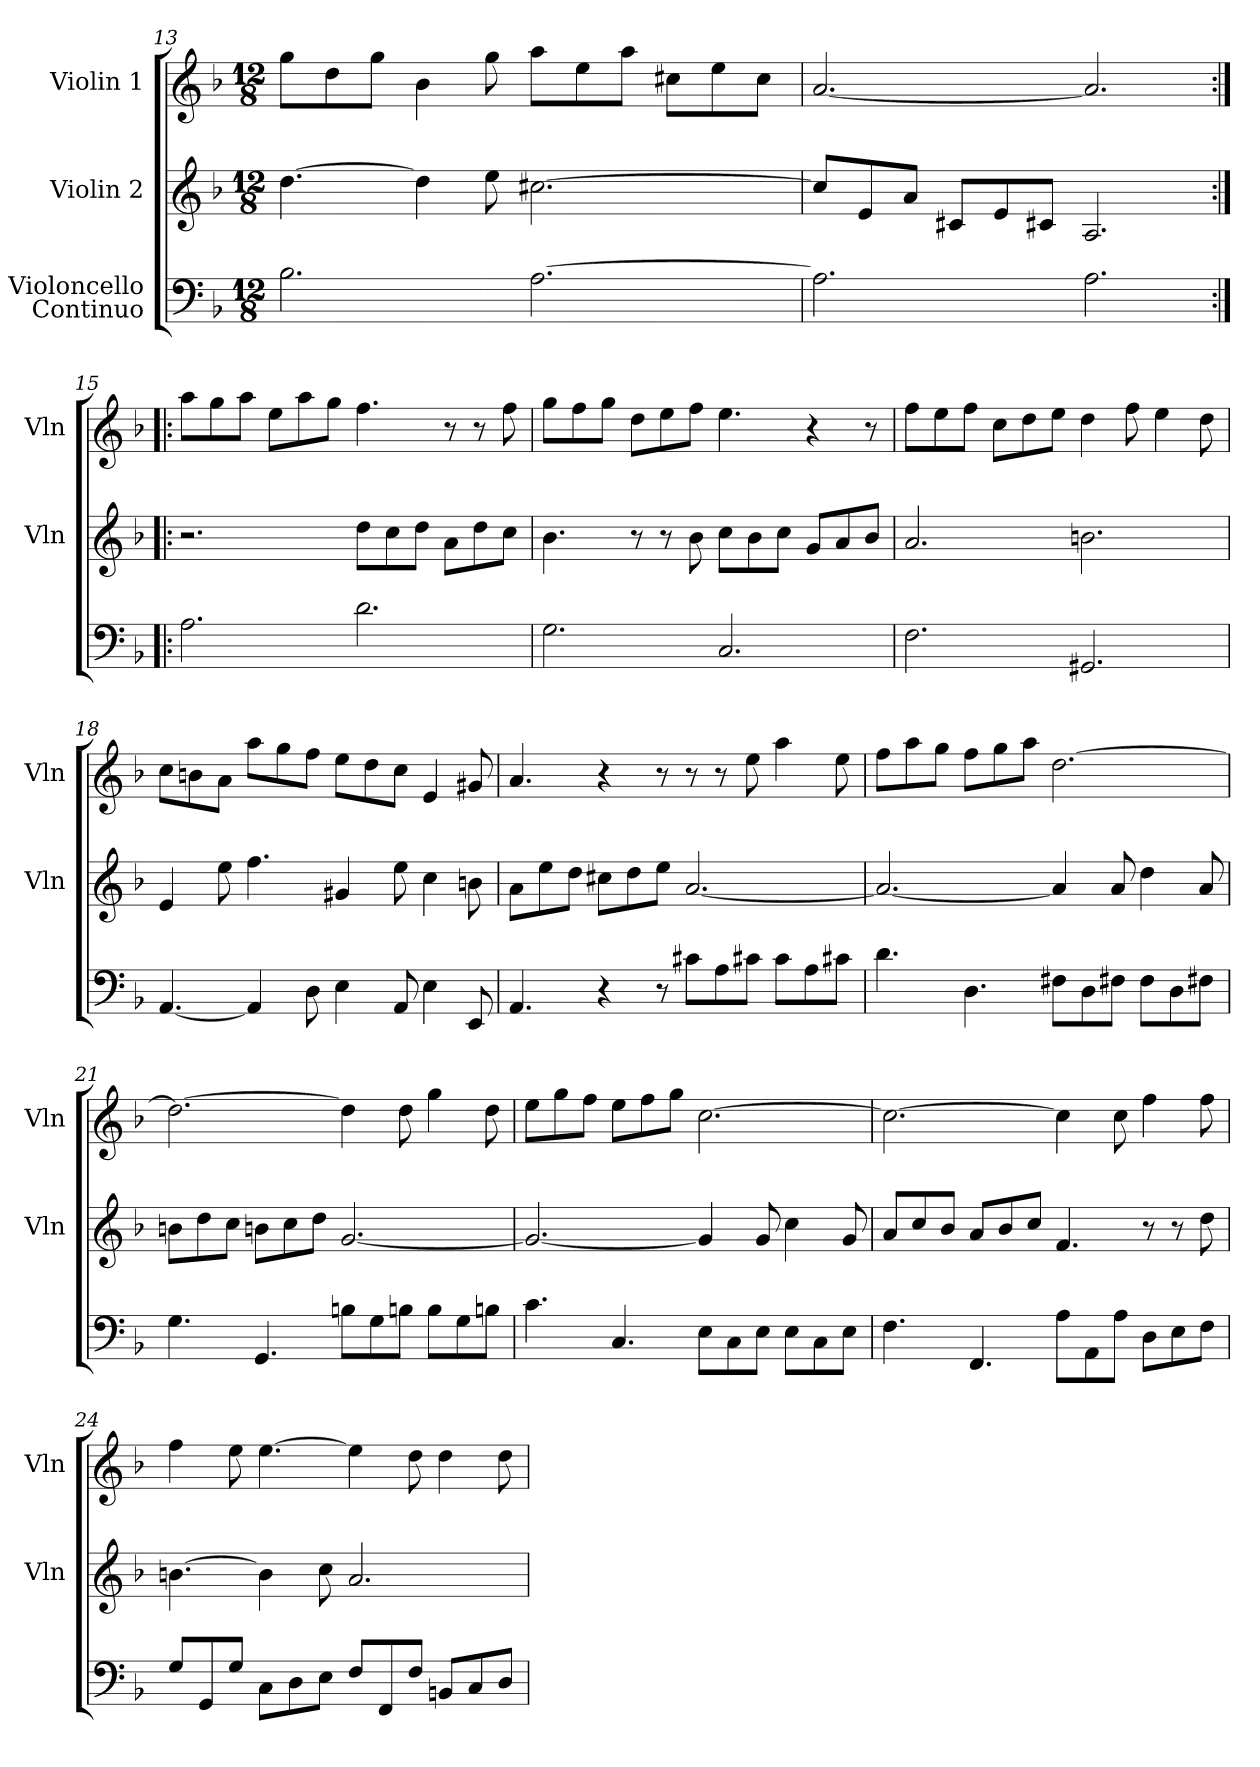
**kern	**kern	**kern
*part3	*part2	*part1
*staff3	*staff2	*staff1
*I"Violoncello\nContinuo	*I"Violin 2	*I"Violin 1
*	*I'Vln	*I'Vln
*clefF4	*clefG2	*clefG2
*k[b-]	*k[b-]	*k[b-]
*d:	*d:	*d:
*M12/8	*M12/8	*M12/8
=13	=13	=13
2.B-\	[4.dd\	8gg\L
.	.	8dd\
.	.	8gg\J
.	4dd\]	4b-\
.	8ee\	8gg\
[2.A\	[2.cc#X\	8aa\L
.	.	8ee\
.	.	8aa\J
.	.	8cc#X\L
.	.	8ee\
.	.	8cc#\J
=14	=14	=14
2.A\]	8cc#/L]	[2.a/
.	8e/	.
.	8a/J	.
.	8c#X/L	.
.	8e/	.
.	8c#X/J	.
2.A\	2.A/	2.a/]
=15:|!|:	=15:|!|:	=15:|!|:
2.A\	2.r	8aa\L
.	.	8gg\
.	.	8aa\J
.	.	8ee\L
.	.	8aa\
.	.	8gg\J
2.d\	8dd\L	4.ff\
.	8cc\	.
.	8dd\J	.
.	8a\L	8r
.	8dd\	8r
.	8cc\J	8ff\
=16	=16	=16
2.G\	4.b-\	8gg\L
.	.	8ff\
.	.	8gg\J
.	8r	8dd\L
.	8r	8ee\
.	8b-\	8ff\J
2.C/	8cc\L	4.ee\
.	8b-\	.
.	8cc\J	.
.	8g/L	4r
.	8a/	.
.	8b-/J	8r
=17	=17	=17
2.F\	2.a/	8ff\L
.	.	8ee\
.	.	8ff\J
.	.	8cc\L
.	.	8dd\
.	.	8ee\J
2.GG#X/	2.bn\	4dd\
.	.	8ff\
.	.	4ee\
.	.	8dd\
=18	=18	=18
[4.AA/	4e/	8cc\L
.	.	8bn\
.	8ee\	8a\J
4AA/]	4.ff\	8aa\L
.	.	8gg\
8D\	.	8ff\J
4E\	4g#X/	8ee\L
.	.	8dd\
8AA/	8ee\	8cc\J
4E\	4cc\	4e/
8EE/	8bn\	8g#X/
=19	=19	=19
4.AA/	8a\L	4.a/
.	8ee\	.
.	8dd\J	.
4r	8cc#X\L	4r
.	8dd\	.
8r	8ee\J	8r
8c#X\L	[2.a/	8r
8A\	.	8r
8c#X\J	.	8ee\
8c#\L	.	4aa\
8A\	.	.
8c#X\J	.	8ee\
=20	=20	=20
4.d\	2.a/_	8ff\L
.	.	8aa\
.	.	8gg\J
4.D\	.	8ff\L
.	.	8gg\
.	.	8aa\J
8F#X\L	4a/]	[2.dd\
8D\	.	.
8F#X\J	8a/	.
8F#\L	4dd\	.
8D\	.	.
8F#X\J	8a/	.
=21	=21	=21
4.G\	8bn\L	2.dd\_
.	8dd\	.
.	8cc\J	.
4.GG/	8bn\L	.
.	8cc\	.
.	8dd\J	.
8Bn\L	[2.g/	4dd\]
8G\	.	.
8Bn\J	.	8dd\
8B\L	.	4gg\
8G\	.	.
8Bn\J	.	8dd\
=22	=22	=22
4.c\	2.g/_	8ee\L
.	.	8gg\
.	.	8ff\J
4.C/	.	8ee\L
.	.	8ff\
.	.	8gg\J
8E\L	4g/]	[2.cc\
8C\	.	.
8E\J	8g/	.
8E\L	4cc\	.
8C\	.	.
8E\J	8g/	.
=23	=23	=23
4.F\	8a/L	2.cc\_
.	8cc/	.
.	8b-/J	.
4.FF/	8a/L	.
.	8b-/	.
.	8cc/J	.
8A\L	4.f/	4cc\]
8AA\	.	.
8A\J	.	8cc\
8D\L	8r	4ff\
8E\	8r	.
8F\J	8dd\	8ff\
=24	=24	=24
8G/L	[4.bn\	4ff\
8GG/	.	.
8G/J	.	8ee\
8C\L	4b\]	[4.ee\
8D\	.	.
8E\J	8cc\	.
8F/L	2.a/	4ee\]
8FF/	.	.
8F/J	.	8dd\
8BBn/L	.	4dd\
8C/	.	.
8D/J	.	8dd\
=	=	=
*-	*-	*-
